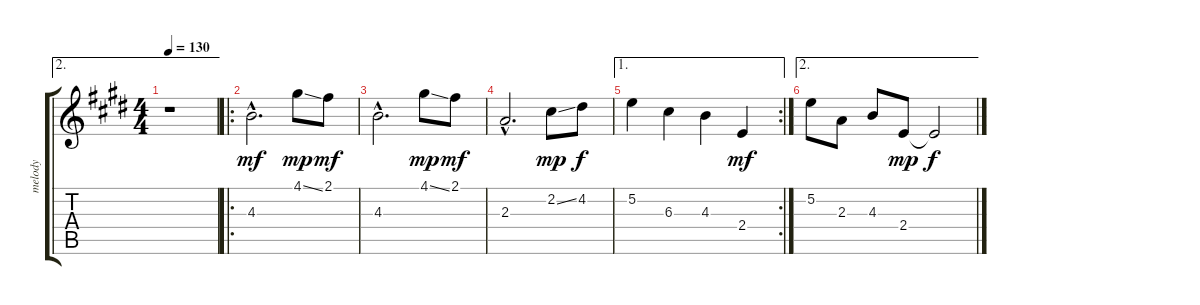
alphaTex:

\track ("melody" "melody") {instrument electricguitarjazz}
\staff {score tabs}
\tuning (E4 B3 G3 D3 A2 E2) {hide}
\ae 2
\ts (4 4)
\tempo 130
\clef g2
\ks e
r.1{dy f} |
\ro
4.3{hac}.2{d dy mf} 4.1{ss}.8{dy mp} 2.1.8{dy mf} |
4.3{hac}.2{d} 4.1{ss}.8{dy mp} 2.1.8{dy mf} |
2.3{hac}.2{d} 2.2{ss}.8{dy mp} 4.2.8{dy f} |
\ae 1
\rc 2
5.2.4 6.3.4 4.3.4 2.4.4{dy mf} |
\ae 2
5.2.8 2.3.8 4.3.8 2.4.8{dy mp} 2.4{t}.2{dy f}
